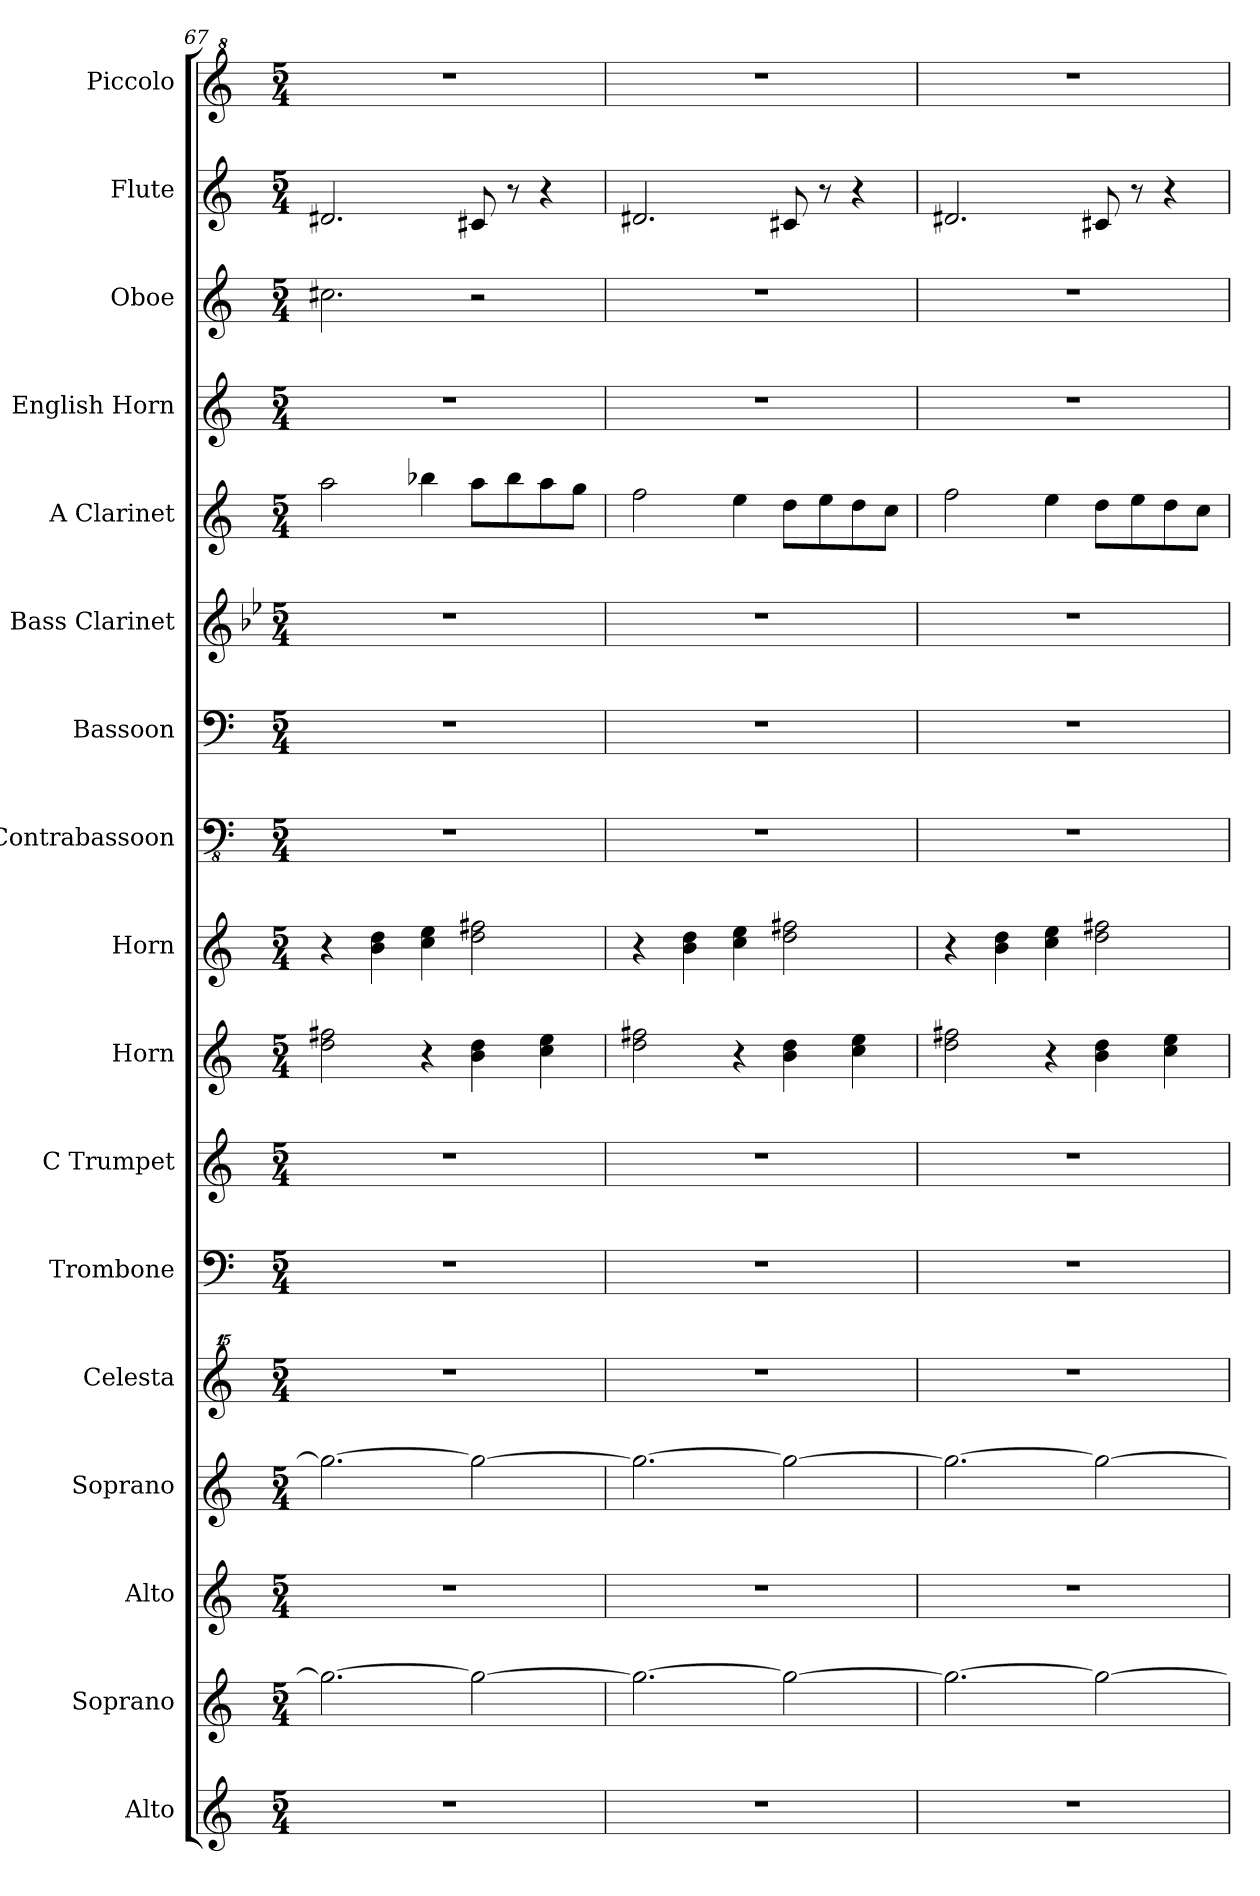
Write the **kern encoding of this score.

**kern	**kern	**kern	**kern	**kern	**kern	**kern	**kern	**kern	**kern	**kern	**kern	**kern	**kern	**kern	**kern	**kern
*part17	*part16	*part15	*part14	*part13	*part12	*part11	*part10	*part9	*part8	*part7	*part6	*part5	*part4	*part3	*part2	*part1
*staff17	*staff16	*staff15	*staff14	*staff13	*staff12	*staff11	*staff10	*staff9	*staff8	*staff7	*staff6	*staff5	*staff4	*staff3	*staff2	*staff1
*I"Alto	*I"Soprano	*I"Alto	*I"Soprano	*I"Celesta	*I"Trombone	*I"C Trumpet	*I"Horn	*I"Horn	*I"Contrabassoon	*I"Bassoon	*I"Bass Clarinet	*I"A Clarinet	*I"English Horn	*I"Oboe	*I"Flute	*I"Piccolo
*I'A.	*I'S.	*I'A.	*I'S.	*I'Cel.	*I'Trb.	*I'C Tpt.	*I'Hn.	*I'Hn.	*I'Cbsn.	*I'Bsn.	*I'B. Cl.	*I'A Cl.	*I'E. Hn.	*I'Ob.	*I'Fl.	*I'Picc.
*clefG2	*clefG2	*clefG2	*clefG2	*clefG^^2	*clefF4	*clefG2	*clefG2	*clefG2	*clefFv4	*clefF4	*clefG2	*clefG2	*clefG2	*clefG2	*clefG2	*clefG^2
*	*	*	*	*	*	*	*ITrd4c7	*ITrd4c7	*ITrd7c12	*	*ITrd8c14	*ITrd2c3	*ITrd4c7	*	*	*ITrd-7c-12
*k[]	*k[]	*k[]	*k[]	*k[]	*k[]	*k[]	*k[b-]	*k[b-]	*k[]	*k[]	*k[b-e-]	*k[f#c#g#]	*k[b-]	*k[]	*k[]	*k[]
*C:	*C:	*C:	*C:	*C:	*C:	*C:	*F:	*F:	*C:	*C:	*B-:	*A:	*F:	*C:	*C:	*C:
*M5/4	*M5/4	*M5/4	*M5/4	*M5/4	*M5/4	*M5/4	*M5/4	*M5/4	*M5/4	*M5/4	*M5/4	*M5/4	*M5/4	*M5/4	*M5/4	*M5/4
=67	=67	=67	=67	=67	=67	=67	=67	=67	=67	=67	=67	=67	=67	=67	=67	=67
4%5r	2.gg\_	4%5r	2.gg\_	4%5r	4%5r	4%5r	2g\ 2bn\	4r	4%5r	4%5r	4%5r	2ff#\	4%5r	2.cc#X\	2.d#X/	4%5r
.	.	.	.	.	.	.	.	4e\ 4g\	.	.	.	.	.	.	.	.
.	.	.	.	.	.	.	4r	4f\ 4a\	.	.	.	4ggn\	.	.	.	.
.	2gg\_	.	2gg\_	.	.	.	4e\ 4g\	2g\ 2bn\	.	.	.	8ff#\L	.	2r	8c#X/	.
.	.	.	.	.	.	.	.	.	.	.	.	8gg\	.	.	8r	.
.	.	.	.	.	.	.	4f\ 4a\	.	.	.	.	8ff#\	.	.	4r	.
.	.	.	.	.	.	.	.	.	.	.	.	8ee\J	.	.	.	.
=68	=68	=68	=68	=68	=68	=68	=68	=68	=68	=68	=68	=68	=68	=68	=68	=68
4%5r	2.gg\_	4%5r	2.gg\_	4%5r	4%5r	4%5r	2g\ 2bn\	4r	4%5r	4%5r	4%5r	2dd\	4%5r	4%5r	2.d#X/	4%5r
.	.	.	.	.	.	.	.	4e\ 4g\	.	.	.	.	.	.	.	.
.	.	.	.	.	.	.	4r	4f\ 4a\	.	.	.	4cc#\	.	.	.	.
.	2gg\_	.	2gg\_	.	.	.	4e\ 4g\	2g\ 2bn\	.	.	.	8b\L	.	.	8c#X/	.
.	.	.	.	.	.	.	.	.	.	.	.	8cc#\	.	.	8r	.
.	.	.	.	.	.	.	4f\ 4a\	.	.	.	.	8b\	.	.	4r	.
.	.	.	.	.	.	.	.	.	.	.	.	8a\J	.	.	.	.
=69	=69	=69	=69	=69	=69	=69	=69	=69	=69	=69	=69	=69	=69	=69	=69	=69
4%5r	2.gg\_	4%5r	2.gg\_	4%5r	4%5r	4%5r	2g\ 2bn\	4r	4%5r	4%5r	4%5r	2dd\	4%5r	4%5r	2.d#X/	4%5r
.	.	.	.	.	.	.	.	4e\ 4g\	.	.	.	.	.	.	.	.
.	.	.	.	.	.	.	4r	4f\ 4a\	.	.	.	4cc#\	.	.	.	.
.	2gg\_	.	2gg\_	.	.	.	4e\ 4g\	2g\ 2bn\	.	.	.	8b\L	.	.	8c#X/	.
.	.	.	.	.	.	.	.	.	.	.	.	8cc#\	.	.	8r	.
.	.	.	.	.	.	.	4f\ 4a\	.	.	.	.	8b\	.	.	4r	.
.	.	.	.	.	.	.	.	.	.	.	.	8a\J	.	.	.	.
=	=	=	=	=	=	=	=	=	=	=	=	=	=	=	=	=
*-	*-	*-	*-	*-	*-	*-	*-	*-	*-	*-	*-	*-	*-	*-	*-	*-
